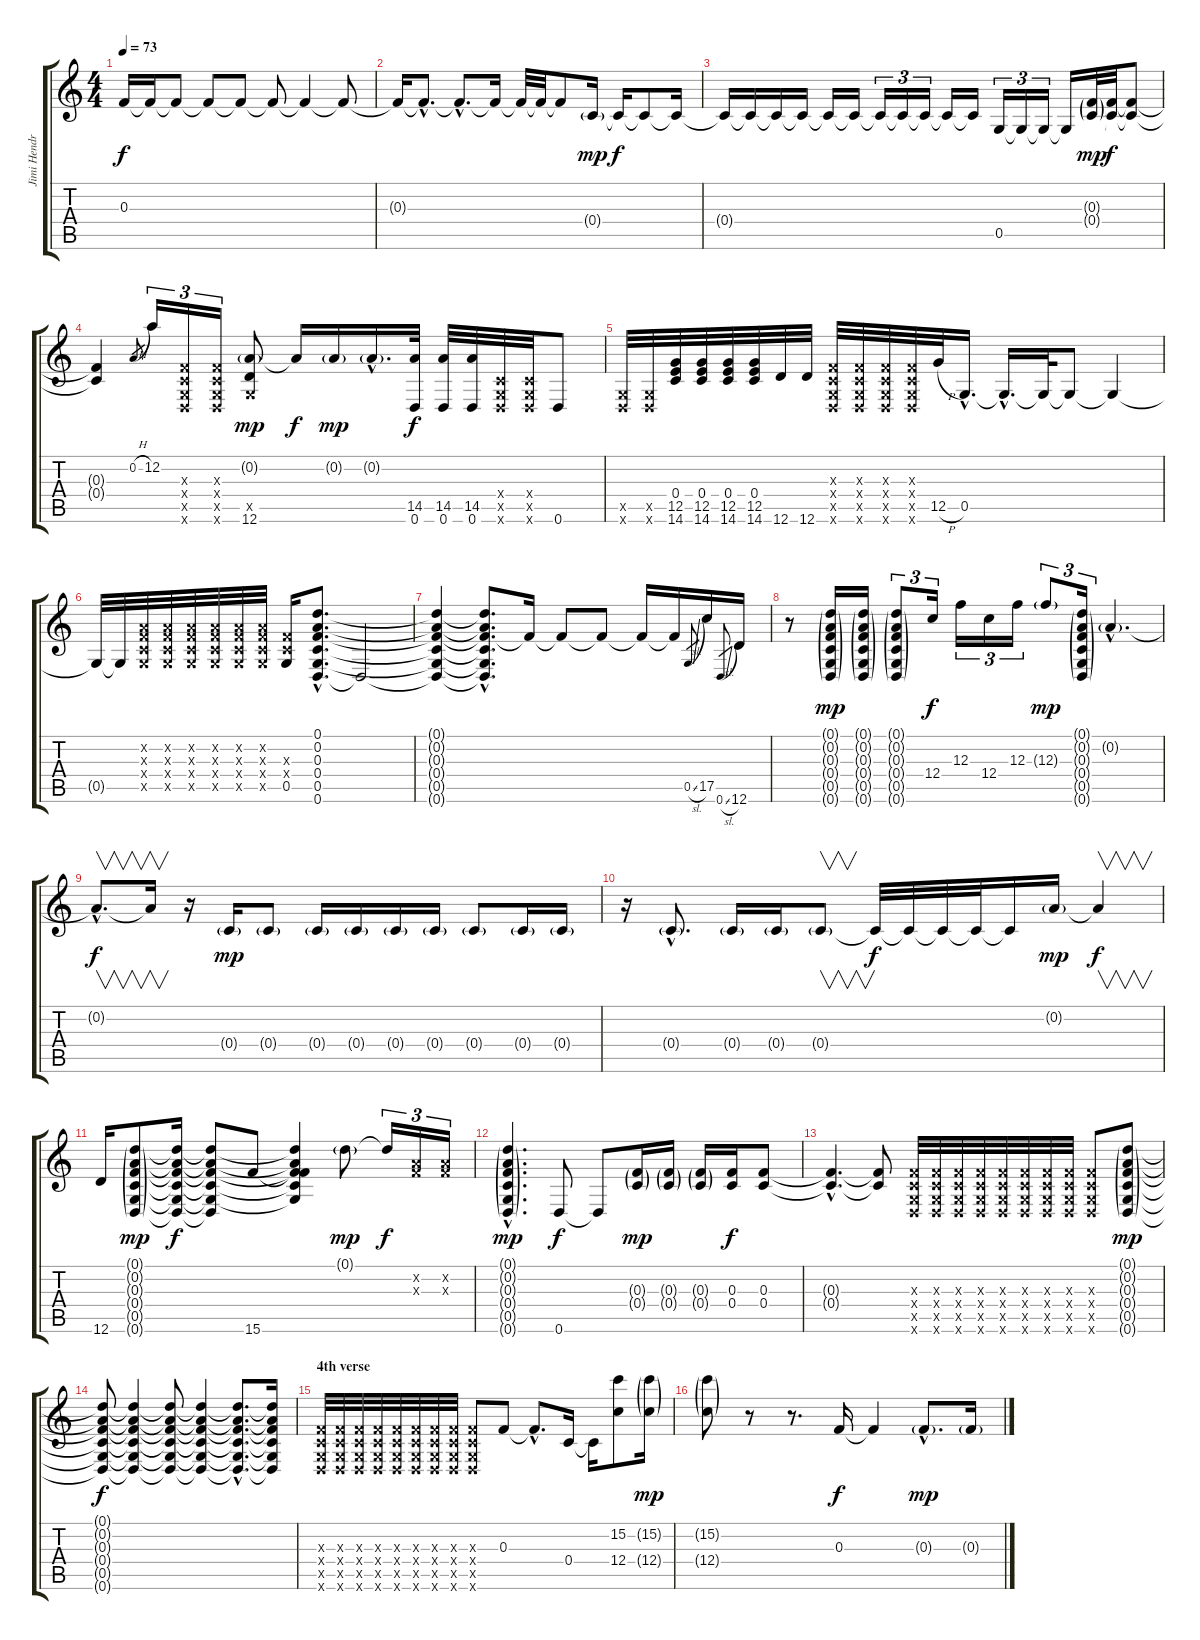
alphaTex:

\track ("Jimi Hendrix" "Jimi Hendr") {instrument overdrivenguitar}
\staff {score tabs}
\tuning (D4 A3 F3 C3 G2 D2) {hide}
\ts (4 4)
\tempo 73
\clef g2
\ks c
0.3{t}.16{dy f} 0.3{t}.16 0.3{t}.8 0.3{t}.8 0.3{t}.8 0.3{t}.8 0.3{t}.4 0.3{t}.8 |
0.3{t}.16 0.3{hac t}.8{d} 0.3{hac t}.8{d} 0.3{t}.16 0.3{t}.32 0.3{t}.32 0.3{t}.8 0.4{g}.16{dy mp} 0.4{t}.16{dy f} 0.4{t}.8 0.4{t}.16 |
0.4{t}.16 0.4{t}.16 0.4{t}.16 0.4{t}.16 0.4{t}.16 0.4{t}.16 0.4{t}.16{tu (3 2)} 0.4{t}.16{tu (3 2)} 0.4{t}.16{tu (3 2)} 0.4{t}.16 0.4{t}.16 0.5.16{tu (3 2)} 0.5{t}.16{tu (3 2)} 0.5{t}.16{tu (3 2)} 0.5{t}.16 (0.3{g} 0.4{g}).32{dy mp} (0.3{t} 0.4{t}).32{dy f} (0.3{t} 0.4{t}).8 |
(0.3{t} 0.4{t}).4 0.2{h}.8{gr} 12.2.16{tu (3 2)} (0.3{x} 0.4{x} 0.5{x} 0.6{x}).16{tu (3 2)} (0.3{x} 0.4{x} 0.5{x} 0.6{x}).16{tu (3 2)} (0.2{g} 0.5{x} 12.6).8{dy mp} 0.2{t}.16{dy f} 0.2{g}.16{dy mp} 0.2{g hac}.16{d} (14.5 0.6).32{dy f} (14.5 0.6).32 (14.5 0.6).32 (0.4{x} 0.5{x} 0.6{x}).32 (0.4{x} 0.5{x} 0.6{x}).32 0.6.8 |
(0.5{x} 0.6{x}).32 (0.5{x} 0.6{x}).32 (0.4 12.5 14.6).32 (0.4 12.5 14.6).32 (0.4 12.5 14.6).32 (0.4 12.5 14.6).32 12.6.32 12.6.32 (0.3{x} 0.4{x} 0.5{x} 0.6{x}).32 (0.3{x} 0.4{x} 0.5{x} 0.6{x}).32 (0.3{x} 0.4{x} 0.5{x} 0.6{x}).32 (0.3{x} 0.4{x} 0.5{x} 0.6{x}).32 12.5{h}.32 0.5{hac}.16{d} 0.5{hac t}.16{d} 0.5{t}.32 0.5{t}.8 0.5{t}.4 |
0.5{t}.32 0.5{t}.32 (0.2{x} 0.3{x} 0.4{x} 0.5{x}).32 (0.2{x} 0.3{x} 0.4{x} 0.5{x}).32 (0.2{x} 0.3{x} 0.4{x} 0.5{x}).32 (0.2{x} 0.3{x} 0.4{x} 0.5{x}).32 (0.2{x} 0.3{x} 0.4{x} 0.5{x}).32 (0.2{x} 0.3{x} 0.4{x} 0.5{x}).32 (0.3{x} 0.4{x} 0.5).16 (0.1{hac} 0.2{hac} 0.3{hac} 0.4{hac} 0.5{hac} 0.6{hac}).8{d} 0.6{t}.2 |
(0.1{t} 0.2{t} 0.3{t} 0.4{t} 0.5{t} 0.6{t}).4 (0.1{hac t} 0.2{hac t} 0.3{hac t} 0.4{hac t} 0.5{hac t} 0.6{hac t}).8{d} 0.3{t}.16 0.3{t}.8 0.3{t}.8 0.3{t}.16 0.3{t}.16 0.5{sl}.8{gr} 17.5.16 0.6{sl}.8{gr} 12.6.16 |
r.8 (0.1{g} 0.2{g} 0.3{g} 0.4{g} 0.5{g} 0.6{g}).16{dy mp} (0.1{g} 0.2{g} 0.3{g} 0.4{g} 0.5{g} 0.6{g}).16 (0.1{g} 0.2{g} 0.3{g} 0.4{g} 0.5{g} 0.6{g}).8{tu (3 2)} 12.4.16{tu (3 2) dy f} 12.3.16{tu (3 2)} 12.4.16{tu (3 2)} 12.3.16{tu (3 2)} 12.3{g}.8{tu (3 2) dy mp} (0.1{g} 0.2{g} 0.3{g} 0.4{g} 0.5{g} 0.6{g}).16{tu (3 2)} 0.2{g hac}.4{d} |
0.2{hac t}.8{v d dy f} 0.2{t}.16{v} r.16 0.4{g}.16{dy mp} 0.4{g}.8 0.4{g}.16 0.4{g}.16 0.4{g}.16 0.4{g}.16 0.4{g}.8 0.4{g}.16 0.4{g}.16 |
r.16 0.4{g hac}.8{d} 0.4{g}.16 0.4{g}.16 0.4{g}.8{v} 0.4{t}.32{dy f} 0.4{t}.32 0.4{t}.32 0.4{t}.32 0.4{t}.16 0.2{g}.16{dy mp} 0.2{t}.4{v dy f} |
12.6.16 (0.1{g} 0.2{g} 0.3{g} 0.4{g} 0.5{g} 0.6{g}).8{dy mp} (0.1{t} 0.2{t} 0.3{t} 0.4{t} 0.5{t} 0.6{t}).16{dy f} (0.1{t} 0.2{t} 0.3{t} 0.4{t} 0.5{t} 0.6{t}).8 15.6.8 (0.1{t} 0.2{t} 0.3{t} 0.4{t} 0.5{t} 15.6{t}).4 0.1{g}.8{dy mp} 0.1{t}.16{tu (3 2) dy f} (0.2{x} 0.3{x}).16{tu (3 2)} (0.2{x} 0.3{x}).16{tu (3 2)} |
(0.1{g hac} 0.2{g hac} 0.3{g hac} 0.4{g hac} 0.5{g hac} 0.6{g hac}).4{d dy mp} 0.6.8{dy f} 0.6{t}.8 (0.3{g} 0.4{g}).16{dy mp} (0.3{g} 0.4{g}).16 (0.3{g} 0.4{g}).16 (0.3 0.4).16{dy f} (0.3 0.4).8 |
(0.3{hac t} 0.4{hac t}).4{d} (0.3{t} 0.4{t}).8 (0.3{x} 0.4{x} 0.5{x} 0.6{x}).32 (0.3{x} 0.4{x} 0.5{x} 0.6{x}).32 (0.3{x} 0.4{x} 0.5{x} 0.6{x}).32 (0.3{x} 0.4{x} 0.5{x} 0.6{x}).32 (0.3{x} 0.4{x} 0.5{x} 0.6{x}).32 (0.3{x} 0.4{x} 0.5{x} 0.6{x}).32 (0.3{x} 0.4{x} 0.5{x} 0.6{x}).32 (0.3{x} 0.4{x} 0.5{x} 0.6{x}).32 (0.3{x} 0.4{x} 0.5{x} 0.6{x}).8 (0.1{g} 0.2{g} 0.3{g} 0.4{g} 0.5{g} 0.6{g}).8{dy mp} |
(0.1{t} 0.2{t} 0.3{t} 0.4{t} 0.5{t} 0.6{t}).8{dy f} (0.1{t} 0.2{t} 0.3{t} 0.4{t} 0.5{t} 0.6{t}).4 (0.1{t} 0.2{t} 0.3{t} 0.4{t} 0.5{t} 0.6{t}).8 (0.1{t} 0.2{t} 0.3{t} 0.4{t} 0.5{t} 0.6{t}).4 (0.1{hac t} 0.2{hac t} 0.3{hac t} 0.4{hac t} 0.5{hac t} 0.6{hac t}).8{d} (0.1{t} 0.2{t} 0.3{t} 0.4{t} 0.5{t} 0.6{t}).16 |
\section ("" "4th verse")
(0.3{x} 0.4{x} 0.5{x} 0.6{x}).32 (0.3{x} 0.4{x} 0.5{x} 0.6{x}).32 (0.3{x} 0.4{x} 0.5{x} 0.6{x}).32 (0.3{x} 0.4{x} 0.5{x} 0.6{x}).32 (0.3{x} 0.4{x} 0.5{x} 0.6{x}).32 (0.3{x} 0.4{x} 0.5{x} 0.6{x}).32 (0.3{x} 0.4{x} 0.5{x} 0.6{x}).32 (0.3{x} 0.4{x} 0.5{x} 0.6{x}).32 (0.3{x} 0.4{x} 0.5{x} 0.6{x}).8 0.3.8 0.3{hac t}.8{d} 0.4.16 0.4{t}.16 (15.2 12.4).8 (15.2{g} 12.4{g}).16{dy mp} |
(15.2{g} 12.4{g}).8 r.8 r.8{d} 0.3.16{dy f} 0.3{t}.4 0.3{g hac}.8{d dy mp} 0.3{g}.16
